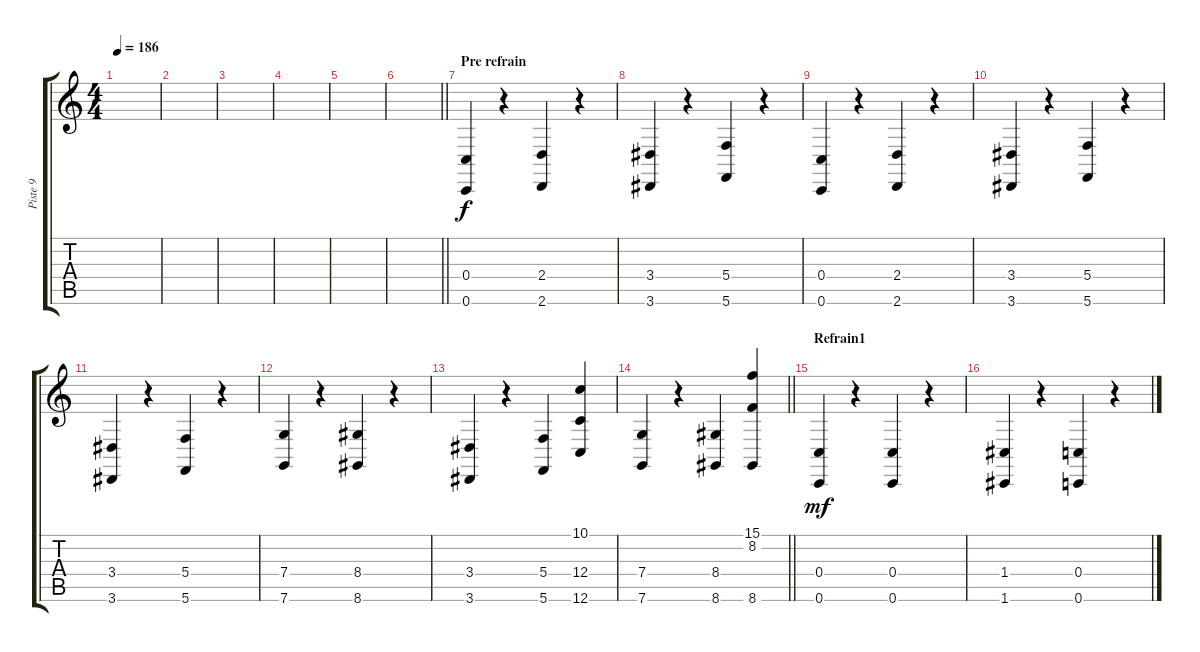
\track ("Piste 9" "Piste 9") {instrument churchorgan}
\staff {score tabs}
\tuning (D4 A3 F3 C3 G2 C2) {hide}
\ts (4 4)
\tempo 186
\clef g2
\ks c
|
|
|
|
|
\barLineRight lightlight
|
\section ("" "Pre refrain")
(0.4 0.6).4 r.4 (2.4 2.6).4 r.4 |
(3.4 3.6).4 r.4 (5.4 5.6).4 r.4 |
(0.4 0.6).4 r.4 (2.4 2.6).4 r.4 |
(3.4 3.6).4 r.4 (5.4 5.6).4 r.4 |
(3.4 3.6).4 r.4 (5.4 5.6).4 r.4 |
(7.4 7.6).4 r.4 (8.4 8.6).4 r.4 |
(3.4 3.6).4 r.4 (5.4 5.6).4 (10.1 12.4 12.6).4 |
\barLineRight lightlight
(7.4 7.6).4 r.4 (8.4 8.6).4 (15.1 8.2 8.6).4 |
\section ("" "Refrain1")
(0.4 0.6).4{dy mf} r.4 (0.4 0.6).4 r.4 |
(1.4 1.6).4 r.4 (0.4 0.6).4 r.4
